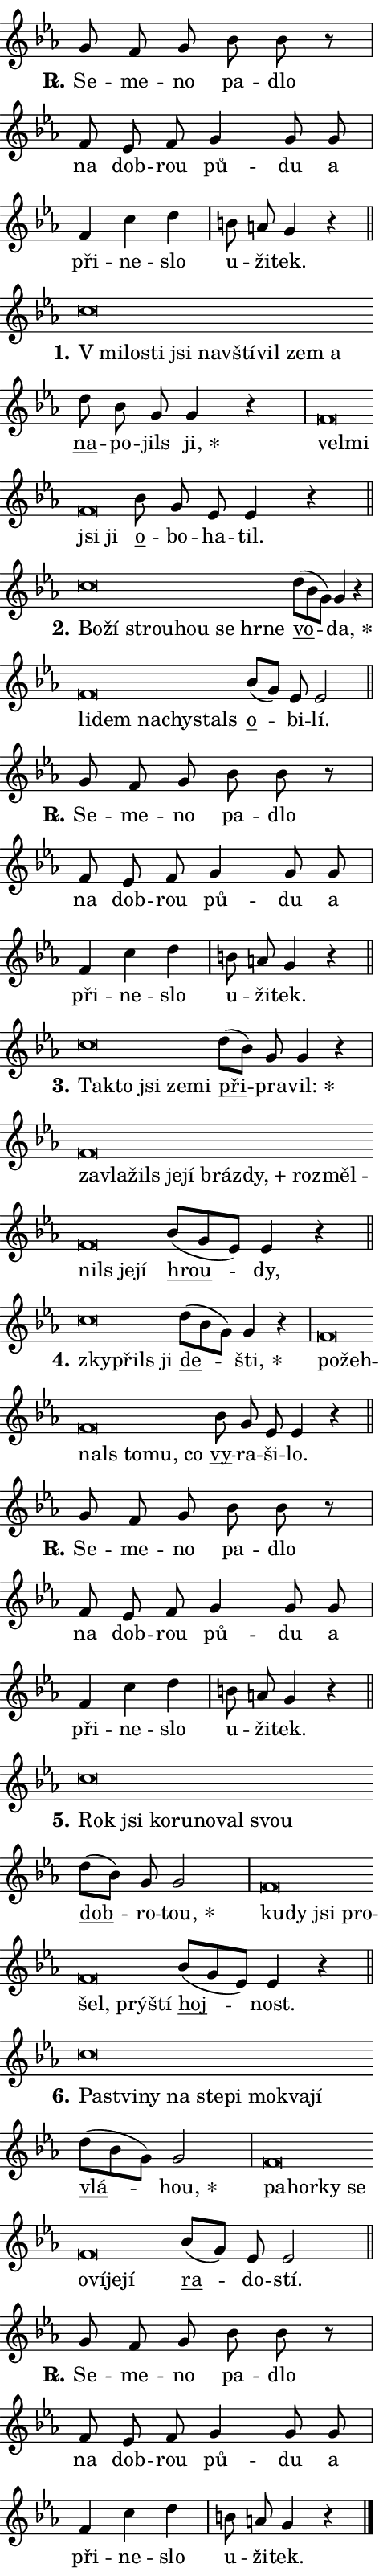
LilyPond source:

\version "2.24.0"
\header { tagline = "" }
\paper {
  indent = 0\cm
  top-margin = 0\cm
  right-margin = 0.13\cm % to fit lyric hyphens
  bottom-margin = 0\cm
  left-margin = 0\cm
  paper-width = 8\cm
  page-breaking = #ly:one-page-breaking
  system-system-spacing.basic-distance = #11
  score-system-spacing.basic-distance = #11
  ragged-last = ##f
}


%% Author: Thomas Morley
%% https://lists.gnu.org/archive/html/lilypond-user/2020-05/msg00002.html
#(define (line-position grob)
"Returns position of @var[grob} in current system:
   @code{'start}, if at first time-step
   @code{'end}, if at last time-step
   @code{'middle} otherwise
"
  (let* ((col (ly:item-get-column grob))
         (ln (ly:grob-object col 'left-neighbor))
         (rn (ly:grob-object col 'right-neighbor))
         (col-to-check-left (if (ly:grob? ln) ln col))
         (col-to-check-right (if (ly:grob? rn) rn col))
         (break-dir-left
           (and
             (ly:grob-property col-to-check-left 'non-musical #f)
             (ly:item-break-dir col-to-check-left)))
         (break-dir-right
           (and
             (ly:grob-property col-to-check-right 'non-musical #f)
             (ly:item-break-dir col-to-check-right))))
        (cond ((eqv? 1 break-dir-left) 'start)
              ((eqv? -1 break-dir-right) 'end)
              (else 'middle))))

#(define (tranparent-at-line-position vctor)
  (lambda (grob)
  "Relying on @code{line-position} select the relevant enry from @var{vctor}.
Used to determine transparency,"
    (case (line-position grob)
      ((end) (not (vector-ref vctor 0)))
      ((middle) (not (vector-ref vctor 1)))
      ((start) (not (vector-ref vctor 2))))))

noteHeadBreakVisibility =
#(define-music-function (break-visibility)(vector?)
"Makes @code{NoteHead}s transparent relying on @var{break-visibility}"
#{
  \override NoteHead.transparent =
    #(tranparent-at-line-position break-visibility)
#})

#(define delete-ledgers-for-transparent-note-heads
  (lambda (grob)
    "Reads whether a @code{NoteHead} is transparent.
If so this @code{NoteHead} is removed from @code{'note-heads} from
@var{grob}, which is supposed to be @code{LedgerLineSpanner}.
As a result ledgers are not printed for this @code{NoteHead}"
    (let* ((nhds-array (ly:grob-object grob 'note-heads))
           (nhds-list
             (if (ly:grob-array? nhds-array)
                 (ly:grob-array->list nhds-array)
                 '()))
           ;; Relies on the transparent-property being done before
           ;; Staff.LedgerLineSpanner.after-line-breaking is executed.
           ;; This is fragile ...
           (to-keep
             (remove
               (lambda (nhd)
                 (ly:grob-property nhd 'transparent #f))
               nhds-list)))
      ;; TODO find a better method to iterate over grob-arrays, similiar
      ;; to filter/remove etc for lists
      ;; For now rebuilt from scratch
      (set! (ly:grob-object grob 'note-heads)  '())
      (for-each
        (lambda (nhd)
          (ly:pointer-group-interface::add-grob grob 'note-heads nhd))
        to-keep))))

squashNotes = {
  \override NoteHead.X-extent = #'(-0.2 . 0.2)
  \override NoteHead.Y-extent = #'(-0.75 . 0)
  \override NoteHead.stencil =
    #(lambda (grob)
       (let ((pos (ly:grob-property grob 'staff-position)))
         (begin
           (if (< pos -7) (display "ERROR: Lower brevis then expected\n") (display ""))
           (if (<= pos -6) ly:text-interface::print ly:note-head::print))))
}
unSquashNotes = {
  \revert NoteHead.X-extent
  \revert NoteHead.Y-extent
  \revert NoteHead.stencil
}

hideNotes = \noteHeadBreakVisibility #begin-of-line-visible
unHideNotes = \noteHeadBreakVisibility #all-visible

% work-around for resetting accidentals
% https://lilypond.org/doc/v2.23/Documentation/notation/displaying-rhythms#unmetered-music
cadenzaMeasure = {
  \cadenzaOff
  \partial 1024 s1024
  \cadenzaOn
}

#(define-markup-command (accent layout props text) (markup?)
  "Underline accented syllable"
  (interpret-markup layout props
    #{\markup \override #'(offset . 4.3) \underline { #text }#}))

responsum = \markup \concat {
  "R" \hspace #-1.05 \path #0.1 #'((moveto 0 0.07) (lineto 0.9 0.8)) \hspace #0.05 "."
}

spaceSize = #0.6828661417322834 % exact space size for TeX Gyre Schola

\layout {
  \context {
    \Staff
    \remove "Time_signature_engraver"
    \override LedgerLineSpanner.after-line-breaking = #delete-ledgers-for-transparent-note-heads
  }
  \context {
    \Lyrics {
      \override LyricSpace.minimum-distance = \spaceSize
      \override LyricText.font-name = #"TeX Gyre Schola"
      \override LyricText.font-size = 1
      \override StanzaNumber.font-name = #"TeX Gyre Schola Bold"
      \override StanzaNumber.font-size = 1
    }
  }
  \context {
    \Score 
    \override NoteHead.text =
      #(lambda (grob) 
        (let ((pos (ly:grob-property grob 'staff-position)))
          #{\markup {
            \combine
              \halign #-0.55 \raise #(if (= pos -6) 0 0.5) \override #'(thickness . 2) \draw-line #'(3.2 . 0)
              \musicglyph "noteheads.sM1"
          }#}))
  }
}

% magnetic-lyrics.ily
%
%   written by
%     Jean Abou Samra <jean@abou-samra.fr>
%     Werner Lemberg <wl@gnu.org>
%
%   adapted by
%     Jiri Hon <jiri.hon@gmail.com>
%
% Version 2022-Apr-15

% https://www.mail-archive.com/lilypond-user@gnu.org/msg149350.html

#(define (Left_hyphen_pointer_engraver context)
   "Collect syllable-hyphen-syllable occurrences in lyrics and store
them in properties.  This engraver only looks to the left.  For
example, if the lyrics input is @code{foo -- bar}, it does the
following.

@itemize @bullet
@item
Set the @code{text} property of the @code{LyricHyphen} grob between
@q{foo} and @q{bar} to @code{foo}.

@item
Set the @code{left-hyphen} property of the @code{LyricText} grob with
text @q{foo} to the @code{LyricHyphen} grob between @q{foo} and
@q{bar}.
@end itemize

Use this auxiliary engraver in combination with the
@code{lyric-@/text::@/apply-@/magnetic-@/offset!} hook."
   (let ((hyphen #f)
         (text #f))
     (make-engraver
      (acknowledgers
       ((lyric-syllable-interface engraver grob source-engraver)
        (set! text grob)))
      (end-acknowledgers
       ((lyric-hyphen-interface engraver grob source-engraver)
        ;(when (not (grob::has-interface grob 'lyric-space-interface))
          (set! hyphen grob)));)
      ((stop-translation-timestep engraver)
       (when (and text hyphen)
         (ly:grob-set-object! text 'left-hyphen hyphen))
       (set! text #f)
       (set! hyphen #f)))))

#(define (lyric-text::apply-magnetic-offset! grob)
   "If the space between two syllables is less than the value in
property @code{LyricText@/.details@/.squash-threshold}, move the right
syllable to the left so that it gets concatenated with the left
syllable.

Use this function as a hook for
@code{LyricText@/.after-@/line-@/breaking} if the
@code{Left_@/hyphen_@/pointer_@/engraver} is active."
   (let ((hyphen (ly:grob-object grob 'left-hyphen #f)))
     (when hyphen
       (let ((left-text (ly:spanner-bound hyphen LEFT)))
         (when (grob::has-interface left-text 'lyric-syllable-interface)
           (let* ((common (ly:grob-common-refpoint grob left-text X))
                  (this-x-ext (ly:grob-extent grob common X))
                  (left-x-ext
                   (begin
                     ;; Trigger magnetism for left-text.
                     (ly:grob-property left-text 'after-line-breaking)
                     (ly:grob-extent left-text common X)))
                  ;; `delta` is the gap width between two syllables.
                  (delta (- (interval-start this-x-ext)
                            (interval-end left-x-ext)))
                  (details (ly:grob-property grob 'details))
                  (threshold (assoc-get 'squash-threshold details 0.2)))
             (when (< delta threshold)
               (let* (;; We have to manipulate the input text so that
                      ;; ligatures crossing syllable boundaries are not
                      ;; disabled.  For languages based on the Latin
                      ;; script this is essentially a beautification.
                      ;; However, for non-Western scripts it can be a
                      ;; necessity.
                      (lt (ly:grob-property left-text 'text))
                      (rt (ly:grob-property grob 'text))
                      (is-space (grob::has-interface hyphen 'lyric-space-interface))
                      (space (if is-space " " ""))
                      (extra-delta (if is-space spaceSize 0))
                      ;; Append new syllable.
                      (ltrt-space (if (and (string? lt) (string? rt))
                                (string-append lt space rt)
                                (make-concat-markup (list lt space rt))))
                      ;; Right-align `ltrt` to the right side.
                      (ltrt-space-markup (grob-interpret-markup
                               grob
                               (make-translate-markup
                                (cons (interval-length this-x-ext) 0)
                                (make-right-align-markup ltrt-space)))))
                 (begin
                   ;; Don't print `left-text`.
                   (ly:grob-set-property! left-text 'stencil #f)
                   ;; Set text and stencil (which holds all collected
                   ;; syllables so far) and shift it to the left.
                   (ly:grob-set-property! grob 'text ltrt-space)
                   (ly:grob-set-property! grob 'stencil ltrt-space-markup)
                   (ly:grob-translate-axis! grob (- (- delta extra-delta)) X))))))))))


#(define (lyric-hyphen::displace-bounds-first grob)
   ;; Make very sure this callback isn't triggered too early.
   (let ((left (ly:spanner-bound grob LEFT))
         (right (ly:spanner-bound grob RIGHT)))
     (ly:grob-property left 'after-line-breaking)
     (ly:grob-property right 'after-line-breaking)
     (ly:lyric-hyphen::print grob)))

squashThreshold = #0.4

\layout {
  \context {
    \Lyrics
    \consists #Left_hyphen_pointer_engraver
    \override LyricText.after-line-breaking =
      #lyric-text::apply-magnetic-offset!
    \override LyricHyphen.stencil = #lyric-hyphen::displace-bounds-first
    \override LyricText.details.squash-threshold = \squashThreshold
    \override LyricHyphen.minimum-distance = 0
    \override LyricHyphen.minimum-length = \squashThreshold
  }
}

squashText = \override LyricText.details.squash-threshold = 9999
unSquashText = \override LyricText.details.squash-threshold = \squashThreshold

leftText = \override LyricText.self-alignment-X = #LEFT
unLeftText = \revert LyricText.self-alignment-X

starOffset = #(lambda (grob) 
                (let ((x_offset (ly:self-alignment-interface::aligned-on-x-parent grob)))
                  (if (= x_offset 0) 0 (+ x_offset 1.2))))

star = #(define-music-function (syllable)(string?)
"Append star separator at the end of a syllable"
#{
  \once \override LyricText.X-offset = #starOffset
  \lyricmode { \markup {
    #syllable
    \override #'((font-name . "TeX Gyre Schola Bold")) \hspace #0.2 \lower #0.65 \larger "*"
  } }
#})

starAccent = #(define-music-function (syllable)(string?)
"Append star separator at the end of a syllable and make accent"
#{
  \once \override LyricText.X-offset = #starOffset
  \lyricmode { \markup {
    \accent #syllable
    \override #'((font-name . "TeX Gyre Schola Bold")) \hspace #0.2 \lower #0.65 \larger "*"
  } }
#})

breath = #(define-music-function (syllable)(string?)
"Append breathing indicator at the end of a syllable"
#{
  \lyricmode { \markup { #syllable "+" } }
#})

optionalBreath = #(define-music-function (syllable)(string?)
"Append optional breathing indicator at the end of a syllable"
#{
  \lyricmode { \markup { #syllable "(+)" } }
#})


\score {
    <<
        \new Voice = "melody" { \cadenzaOn \key es \major \relative { g'8 f g bes bes r \cadenzaMeasure \bar "|" f8 es f g4 g8 g8 \cadenzaMeasure \bar "|" f4 c' d \cadenzaMeasure \bar "|" b8 a g4 r \cadenzaMeasure \bar "||" \break } }
        \new Lyrics \lyricsto "melody" { \lyricmode { \set stanza = \responsum
Se -- me -- no pa -- dlo na dob -- rou pů -- du a při -- ne -- slo u -- ži -- tek. } }
    >>
    \layout {}
}

\score {
    <<
        \new Voice = "melody" { \cadenzaOn \key es \major \relative { \squashNotes c''\breve*1/16 \hideNotes \breve*1/16 \bar "" \breve*1/16 \bar "" \breve*1/16 \bar "" \breve*1/16 \bar "" \breve*1/16 \bar "" \breve*1/16 \bar "" \breve*1/16 \breve*1/16 \bar "" \unHideNotes \unSquashNotes \bar "" d8 bes g g4 r \cadenzaMeasure \bar "|" \squashNotes f\breve*1/16 \hideNotes \breve*1/16 \bar "" \breve*1/16 \breve*1/16 \bar "" \unHideNotes \unSquashNotes \bar "" bes8 g es es4 r \cadenzaMeasure \bar "||" \break } }
        \new Lyrics \lyricsto "melody" { \lyricmode { \set stanza = "1."
\leftText "V mi" -- \squashText lo -- sti jsi na -- vští -- vil zem a \unLeftText \unSquashText \markup \accent na -- po -- jils \star ji, \leftText vel -- \squashText mi jsi ji \unLeftText \unSquashText \markup \accent o -- bo -- ha -- til. } }
    >>
    \layout {}
}

\score {
    <<
        \new Voice = "melody" { \cadenzaOn \key es \major \relative { \squashNotes c''\breve*1/16 \hideNotes \breve*1/16 \bar "" \breve*1/16 \bar "" \breve*1/16 \bar "" \breve*1/16 \bar "" \breve*1/16 \breve*1/16 \bar "" \unHideNotes \unSquashNotes \bar "" d8[( bes g)] g4 r \cadenzaMeasure \bar "|" \squashNotes f\breve*1/16 \hideNotes \breve*1/16 \bar "" \breve*1/16 \bar "" \breve*1/16 \breve*1/16 \bar "" \unHideNotes \unSquashNotes \bar "" bes8[( g)] es es2 \cadenzaMeasure \bar "||" \break } }
        \new Lyrics \lyricsto "melody" { \lyricmode { \set stanza = "2."
\leftText Bo -- \squashText ží strou -- hou se hr -- ne \unLeftText \unSquashText \markup \accent vo -- \star da, \leftText li -- \squashText dem na -- chy -- stals \unLeftText \unSquashText \markup \accent o -- bi -- lí. } }
    >>
    \layout {}
}

\score {
    <<
        \new Voice = "melody" { \cadenzaOn \key es \major \relative { g'8 f g bes bes r \cadenzaMeasure \bar "|" f8 es f g4 g8 g8 \cadenzaMeasure \bar "|" f4 c' d \cadenzaMeasure \bar "|" b8 a g4 r \cadenzaMeasure \bar "||" \break } }
        \new Lyrics \lyricsto "melody" { \lyricmode { \set stanza = \responsum
Se -- me -- no pa -- dlo na dob -- rou pů -- du a při -- ne -- slo u -- ži -- tek. } }
    >>
    \layout {}
}

\score {
    <<
        \new Voice = "melody" { \cadenzaOn \key es \major \relative { \squashNotes c''\breve*1/16 \hideNotes \breve*1/16 \bar "" \breve*1/16 \bar "" \breve*1/16 \breve*1/16 \bar "" \unHideNotes \unSquashNotes \bar "" d8[( bes)] g g4 r \cadenzaMeasure \bar "|" \squashNotes f\breve*1/16 \hideNotes \breve*1/16 \bar "" \breve*1/16 \bar "" \breve*1/16 \bar "" \breve*1/16 \bar "" \breve*1/16 \bar "" \breve*1/16 \bar "" \breve*1/16 \bar "" \breve*1/16 \bar "" \breve*1/16 \bar "" \breve*1/16 \breve*1/16 \bar "" \unHideNotes \unSquashNotes \bar "" bes8[( g es)] es4 r \cadenzaMeasure \bar "||" \break } }
        \new Lyrics \lyricsto "melody" { \lyricmode { \set stanza = "3."
\leftText Tak -- \squashText to jsi ze -- mi \unLeftText \unSquashText \markup \accent při -- pra -- \star vil: \leftText za -- \squashText vla -- žils je -- jí bráz -- \breath "dy," roz -- měl -- nils je -- jí \unLeftText \unSquashText \markup \accent hrou -- dy, } }
    >>
    \layout {}
}

\score {
    <<
        \new Voice = "melody" { \cadenzaOn \key es \major \relative { \squashNotes c''\breve*1/16 \hideNotes \breve*1/16 \breve*1/16 \bar "" \unHideNotes \unSquashNotes \bar "" d8[( bes g)] g4 r \cadenzaMeasure \bar "|" \squashNotes f\breve*1/16 \hideNotes \breve*1/16 \bar "" \breve*1/16 \bar "" \breve*1/16 \bar "" \breve*1/16 \breve*1/16 \bar "" \unHideNotes \unSquashNotes \bar "" bes8 g es es4 r \cadenzaMeasure \bar "||" \break } }
        \new Lyrics \lyricsto "melody" { \lyricmode { \set stanza = "4."
\leftText zky -- \squashText přils ji \unLeftText \unSquashText \markup \accent de -- \star šti, \leftText po -- \squashText žeh -- nals to -- mu, co \unLeftText \unSquashText \markup \accent vy -- ra -- ši -- lo. } }
    >>
    \layout {}
}

\score {
    <<
        \new Voice = "melody" { \cadenzaOn \key es \major \relative { g'8 f g bes bes r \cadenzaMeasure \bar "|" f8 es f g4 g8 g8 \cadenzaMeasure \bar "|" f4 c' d \cadenzaMeasure \bar "|" b8 a g4 r \cadenzaMeasure \bar "||" \break } }
        \new Lyrics \lyricsto "melody" { \lyricmode { \set stanza = \responsum
Se -- me -- no pa -- dlo na dob -- rou pů -- du a při -- ne -- slo u -- ži -- tek. } }
    >>
    \layout {}
}

\score {
    <<
        \new Voice = "melody" { \cadenzaOn \key es \major \relative { \squashNotes c''\breve*1/16 \hideNotes \breve*1/16 \bar "" \breve*1/16 \bar "" \breve*1/16 \bar "" \breve*1/16 \bar "" \breve*1/16 \breve*1/16 \bar "" \unHideNotes \unSquashNotes \bar "" d8[( bes)] g g2 \cadenzaMeasure \bar "|" \squashNotes f\breve*1/16 \hideNotes \breve*1/16 \bar "" \breve*1/16 \bar "" \breve*1/16 \bar "" \breve*1/16 \bar "" \breve*1/16 \breve*1/16 \bar "" \unHideNotes \unSquashNotes \bar "" bes8[( g es)] es4 r \cadenzaMeasure \bar "||" \break } }
        \new Lyrics \lyricsto "melody" { \lyricmode { \set stanza = "5."
\leftText Rok \squashText jsi ko -- ru -- no -- val svou \unLeftText \unSquashText \markup \accent dob -- ro -- \star tou, \leftText ku -- \squashText dy jsi pro -- šel, prý -- ští \unLeftText \unSquashText \markup \accent hoj -- nost. } }
    >>
    \layout {}
}

\score {
    <<
        \new Voice = "melody" { \cadenzaOn \key es \major \relative { \squashNotes c''\breve*1/16 \hideNotes \breve*1/16 \bar "" \breve*1/16 \bar "" \breve*1/16 \bar "" \breve*1/16 \bar "" \breve*1/16 \bar "" \breve*1/16 \bar "" \breve*1/16 \breve*1/16 \bar "" \unHideNotes \unSquashNotes \bar "" d8[( bes g)] g2 \cadenzaMeasure \bar "|" \squashNotes f\breve*1/16 \hideNotes \breve*1/16 \bar "" \breve*1/16 \bar "" \breve*1/16 \bar "" \breve*1/16 \bar "" \breve*1/16 \bar "" \breve*1/16 \breve*1/16 \bar "" \unHideNotes \unSquashNotes \bar "" bes8[( g)] es es2 \cadenzaMeasure \bar "||" \break } }
        \new Lyrics \lyricsto "melody" { \lyricmode { \set stanza = "6."
\leftText Past -- \squashText vi -- ny na ste -- pi mo -- kva -- jí \unLeftText \unSquashText \markup \accent vlá -- \star hou, \leftText pa -- \squashText hor -- ky se o -- ví -- je -- jí \unLeftText \unSquashText \markup \accent ra -- do -- stí. } }
    >>
    \layout {}
}

\score {
    <<
        \new Voice = "melody" { \cadenzaOn \key es \major \relative { g'8 f g bes bes r \cadenzaMeasure \bar "|" f8 es f g4 g8 g8 \cadenzaMeasure \bar "|" f4 c' d \cadenzaMeasure \bar "|" b8 a g4 r \cadenzaMeasure \bar "||" \break } \bar "|." }
        \new Lyrics \lyricsto "melody" { \lyricmode { \set stanza = \responsum
Se -- me -- no pa -- dlo na dob -- rou pů -- du a při -- ne -- slo u -- ži -- tek. } }
    >>
    \layout {}
}
